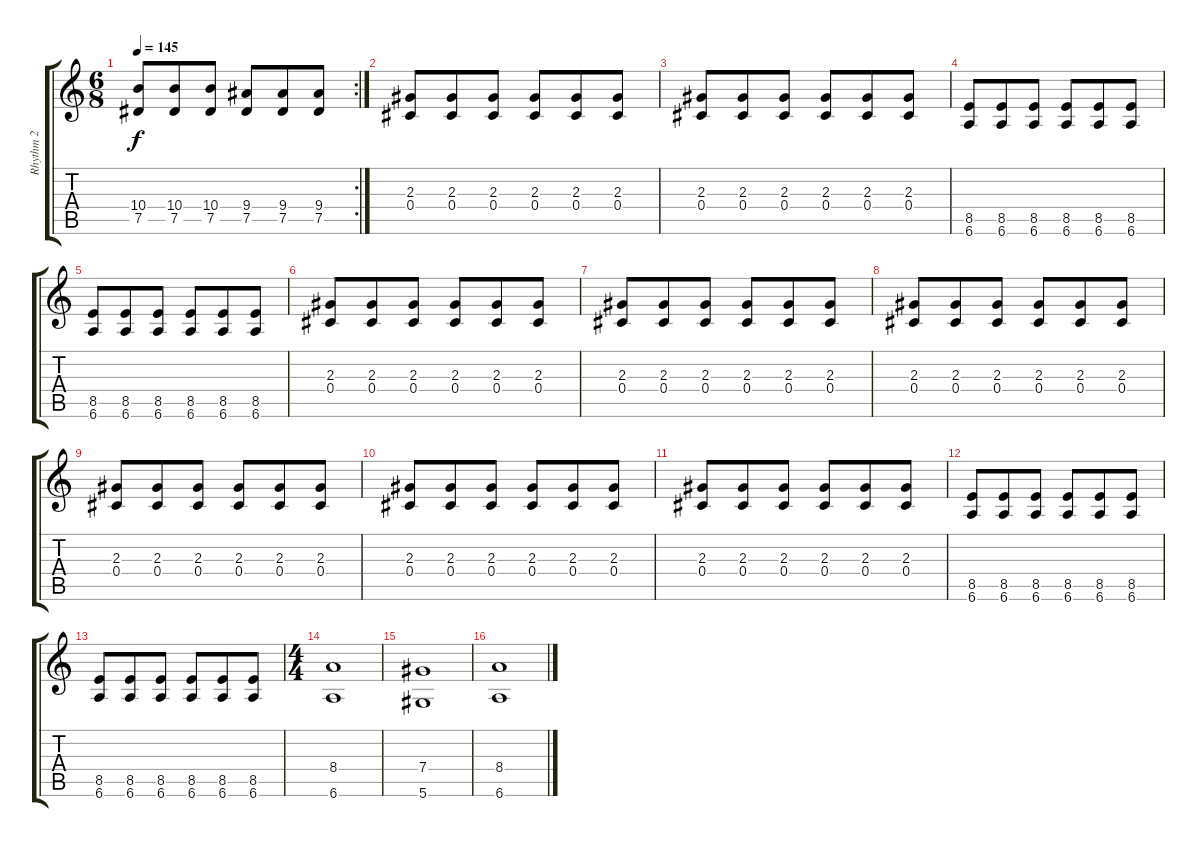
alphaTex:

\track ("Rhythm 2" "Rhythm 2") {instrument distortionguitar}
\staff {score tabs}
\tuning (Eb4 Bb3 Gb3 Db3 Ab2 Eb2) {hide}
\rc 2
\ts (6 8)
\tempo 145
\clef g2
\ks c
(10.4 7.5).8{dy f} (10.4 7.5).8 (10.4 7.5).8 (9.4 7.5).8 (9.4 7.5).8 (9.4 7.5).8 |
(2.3 0.4).8 (2.3 0.4).8 (2.3 0.4).8 (2.3 0.4).8 (2.3 0.4).8 (2.3 0.4).8 |
(2.3 0.4).8 (2.3 0.4).8 (2.3 0.4).8 (2.3 0.4).8 (2.3 0.4).8 (2.3 0.4).8 |
(8.5 6.6).8 (8.5 6.6).8 (8.5 6.6).8 (8.5 6.6).8 (8.5 6.6).8 (8.5 6.6).8 |
(8.5 6.6).8 (8.5 6.6).8 (8.5 6.6).8 (8.5 6.6).8 (8.5 6.6).8 (8.5 6.6).8 |
(2.3 0.4).8 (2.3 0.4).8 (2.3 0.4).8 (2.3 0.4).8 (2.3 0.4).8 (2.3 0.4).8 |
(2.3 0.4).8 (2.3 0.4).8 (2.3 0.4).8 (2.3 0.4).8 (2.3 0.4).8 (2.3 0.4).8 |
(2.3 0.4).8 (2.3 0.4).8 (2.3 0.4).8 (2.3 0.4).8 (2.3 0.4).8 (2.3 0.4).8 |
(2.3 0.4).8 (2.3 0.4).8 (2.3 0.4).8 (2.3 0.4).8 (2.3 0.4).8 (2.3 0.4).8 |
(2.3 0.4).8 (2.3 0.4).8 (2.3 0.4).8 (2.3 0.4).8 (2.3 0.4).8 (2.3 0.4).8 |
(2.3 0.4).8 (2.3 0.4).8 (2.3 0.4).8 (2.3 0.4).8 (2.3 0.4).8 (2.3 0.4).8 |
(8.5 6.6).8 (8.5 6.6).8 (8.5 6.6).8 (8.5 6.6).8 (8.5 6.6).8 (8.5 6.6).8 |
(8.5 6.6).8 (8.5 6.6).8 (8.5 6.6).8 (8.5 6.6).8 (8.5 6.6).8 (8.5 6.6).8 |
\ts (4 4)
(8.4 6.6).1 |
(7.4 5.6).1 |
(8.4 6.6).1
